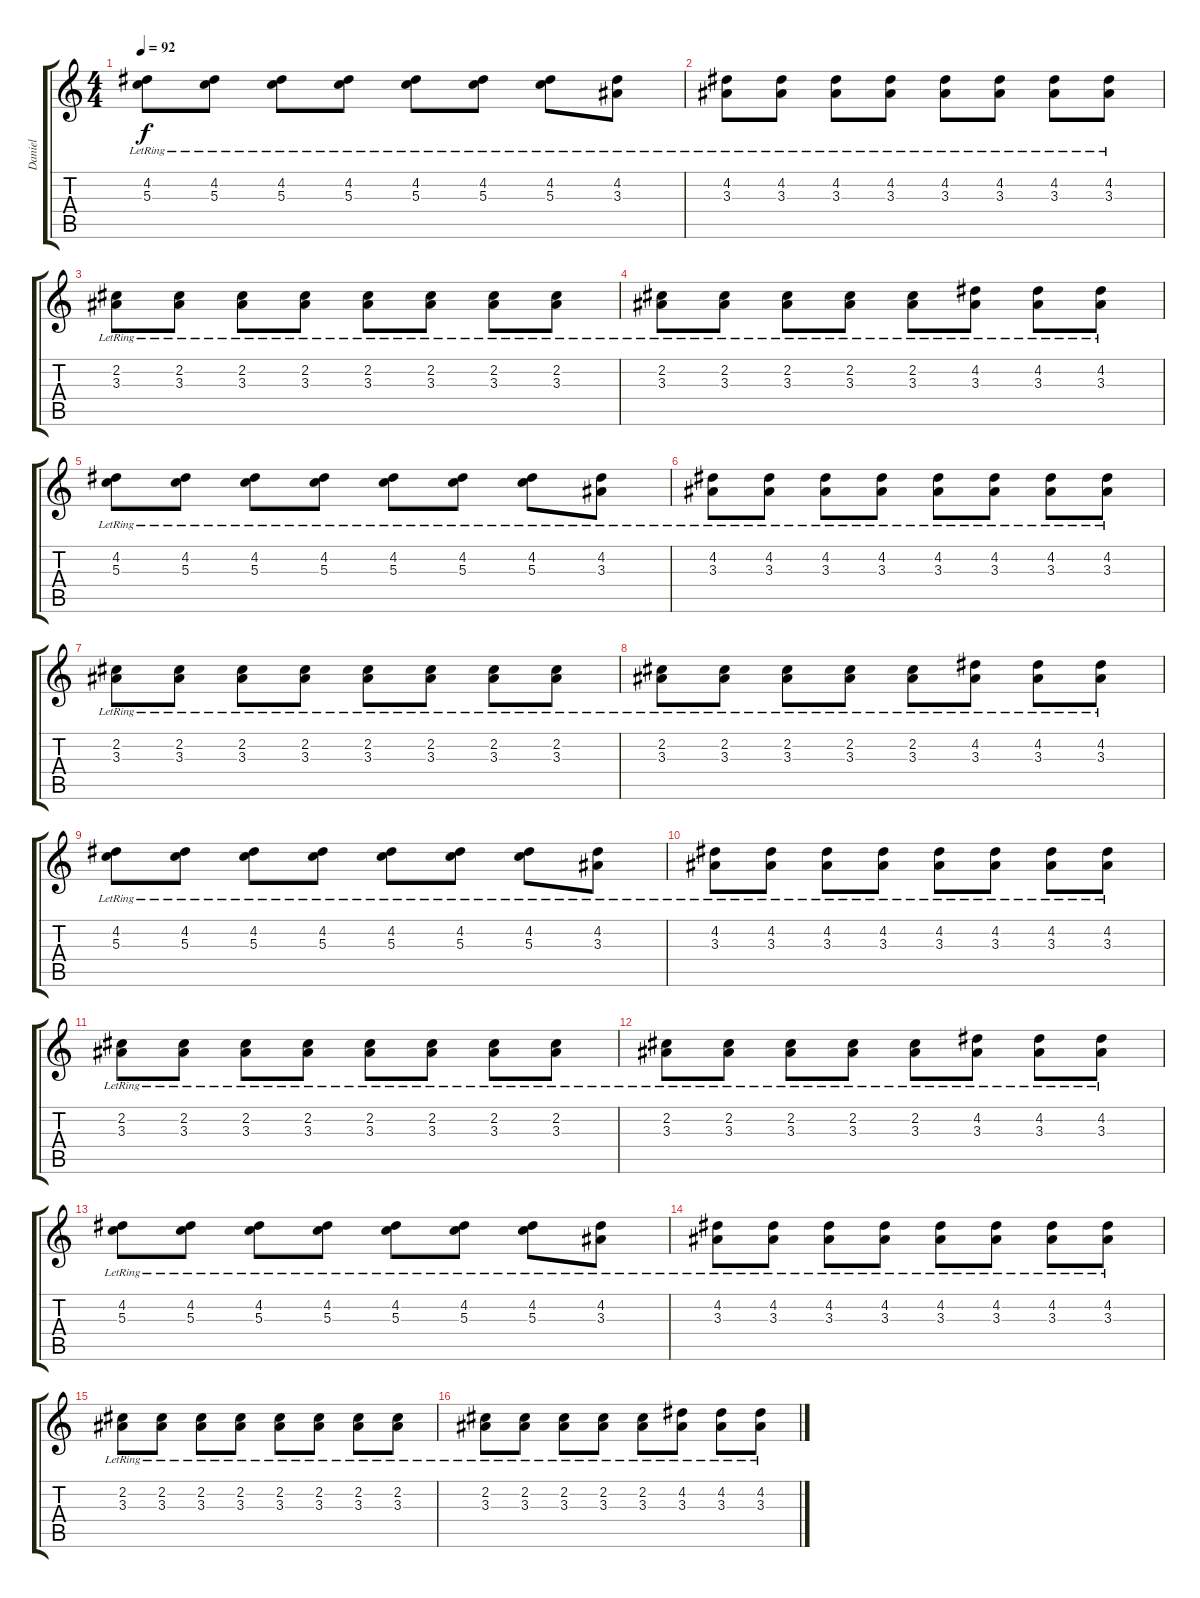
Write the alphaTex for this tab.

\track ("Daniel" "Daniel") {instrument electricguitarclean}
\staff {score tabs}
\tuning (E4 B3 G3 D3 A2 E2) {hide}
\ts (4 4)
\tempo 92
\clef g2
\ks c
(4.2{lr} 5.3{lr}).8{dy f} (4.2{lr} 5.3{lr}).8 (4.2{lr} 5.3{lr}).8 (4.2{lr} 5.3{lr}).8 (4.2{lr} 5.3{lr}).8 (4.2{lr} 5.3{lr}).8 (4.2{lr} 5.3{lr}).8 (4.2{lr} 3.3{lr}).8 |
(4.2{lr} 3.3{lr}).8 (4.2{lr} 3.3{lr}).8 (4.2{lr} 3.3{lr}).8 (4.2{lr} 3.3{lr}).8 (4.2{lr} 3.3{lr}).8 (4.2{lr} 3.3{lr}).8 (4.2{lr} 3.3{lr}).8 (4.2{lr} 3.3{lr}).8 |
(2.2{lr} 3.3{lr}).8 (2.2{lr} 3.3{lr}).8 (2.2{lr} 3.3{lr}).8 (2.2{lr} 3.3{lr}).8 (2.2{lr} 3.3{lr}).8 (2.2{lr} 3.3{lr}).8 (2.2{lr} 3.3{lr}).8 (2.2{lr} 3.3{lr}).8 |
(2.2{lr} 3.3{lr}).8 (2.2{lr} 3.3{lr}).8 (2.2{lr} 3.3{lr}).8 (2.2{lr} 3.3{lr}).8 (2.2{lr} 3.3{lr}).8 (4.2{lr} 3.3{lr}).8 (4.2{lr} 3.3{lr}).8 (4.2{lr} 3.3{lr}).8 |
(4.2{lr} 5.3{lr}).8 (4.2{lr} 5.3{lr}).8 (4.2{lr} 5.3{lr}).8 (4.2{lr} 5.3{lr}).8 (4.2{lr} 5.3{lr}).8 (4.2{lr} 5.3{lr}).8 (4.2{lr} 5.3{lr}).8 (4.2{lr} 3.3{lr}).8 |
(4.2{lr} 3.3{lr}).8 (4.2{lr} 3.3{lr}).8 (4.2{lr} 3.3{lr}).8 (4.2{lr} 3.3{lr}).8 (4.2{lr} 3.3{lr}).8 (4.2{lr} 3.3{lr}).8 (4.2{lr} 3.3{lr}).8 (4.2{lr} 3.3{lr}).8 |
(2.2{lr} 3.3{lr}).8 (2.2{lr} 3.3{lr}).8 (2.2{lr} 3.3{lr}).8 (2.2{lr} 3.3{lr}).8 (2.2{lr} 3.3{lr}).8 (2.2{lr} 3.3{lr}).8 (2.2{lr} 3.3{lr}).8 (2.2{lr} 3.3{lr}).8 |
(2.2{lr} 3.3{lr}).8 (2.2{lr} 3.3{lr}).8 (2.2{lr} 3.3{lr}).8 (2.2{lr} 3.3{lr}).8 (2.2{lr} 3.3{lr}).8 (4.2{lr} 3.3{lr}).8 (4.2{lr} 3.3{lr}).8 (4.2{lr} 3.3{lr}).8 |
(4.2{lr} 5.3{lr}).8 (4.2{lr} 5.3{lr}).8 (4.2{lr} 5.3{lr}).8 (4.2{lr} 5.3{lr}).8 (4.2{lr} 5.3{lr}).8 (4.2{lr} 5.3{lr}).8 (4.2{lr} 5.3{lr}).8 (4.2{lr} 3.3{lr}).8 |
(4.2{lr} 3.3{lr}).8 (4.2{lr} 3.3{lr}).8 (4.2{lr} 3.3{lr}).8 (4.2{lr} 3.3{lr}).8 (4.2{lr} 3.3{lr}).8 (4.2{lr} 3.3{lr}).8 (4.2{lr} 3.3{lr}).8 (4.2{lr} 3.3{lr}).8 |
(2.2{lr} 3.3{lr}).8 (2.2{lr} 3.3{lr}).8 (2.2{lr} 3.3{lr}).8 (2.2{lr} 3.3{lr}).8 (2.2{lr} 3.3{lr}).8 (2.2{lr} 3.3{lr}).8 (2.2{lr} 3.3{lr}).8 (2.2{lr} 3.3{lr}).8 |
(2.2{lr} 3.3{lr}).8 (2.2{lr} 3.3{lr}).8 (2.2{lr} 3.3{lr}).8 (2.2{lr} 3.3{lr}).8 (2.2{lr} 3.3{lr}).8 (4.2{lr} 3.3{lr}).8 (4.2{lr} 3.3{lr}).8 (4.2{lr} 3.3{lr}).8 |
(4.2{lr} 5.3{lr}).8 (4.2{lr} 5.3{lr}).8 (4.2{lr} 5.3{lr}).8 (4.2{lr} 5.3{lr}).8 (4.2{lr} 5.3{lr}).8 (4.2{lr} 5.3{lr}).8 (4.2{lr} 5.3{lr}).8 (4.2{lr} 3.3{lr}).8 |
(4.2{lr} 3.3{lr}).8 (4.2{lr} 3.3{lr}).8 (4.2{lr} 3.3{lr}).8 (4.2{lr} 3.3{lr}).8 (4.2{lr} 3.3{lr}).8 (4.2{lr} 3.3{lr}).8 (4.2{lr} 3.3{lr}).8 (4.2{lr} 3.3{lr}).8 |
(2.2{lr} 3.3{lr}).8 (2.2{lr} 3.3{lr}).8 (2.2{lr} 3.3{lr}).8 (2.2{lr} 3.3{lr}).8 (2.2{lr} 3.3{lr}).8 (2.2{lr} 3.3{lr}).8 (2.2{lr} 3.3{lr}).8 (2.2{lr} 3.3{lr}).8 |
(2.2{lr} 3.3{lr}).8 (2.2{lr} 3.3{lr}).8 (2.2{lr} 3.3{lr}).8 (2.2{lr} 3.3{lr}).8 (2.2{lr} 3.3{lr}).8 (4.2{lr} 3.3{lr}).8 (4.2{lr} 3.3{lr}).8 (4.2{lr} 3.3{lr}).8
